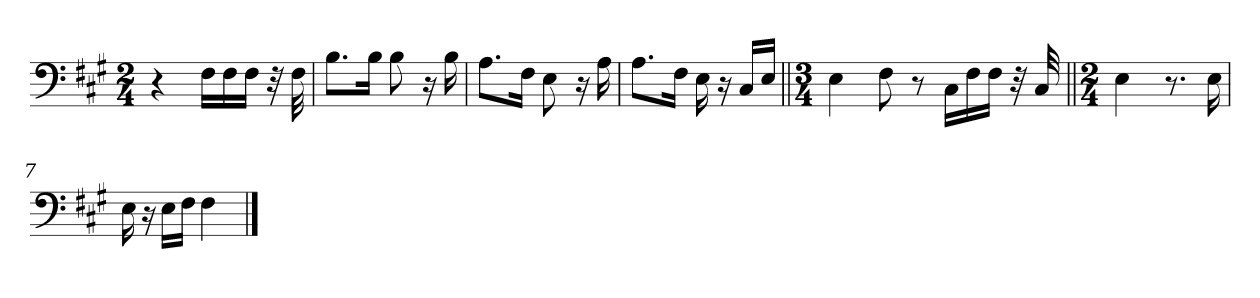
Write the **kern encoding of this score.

**kern
*part1
*staff1
*clefF4
*k[f#c#g#]
*M2/4
=1
4r
16F#\LL
16F#\
16F#\JJ
32r
32F#\
=2
8.B\L
16B\Jk
8B\
16r
16B\
=3
8.A\L
16F#\Jk
8E\
16r
16A\
=4
8.A\L
16F#\Jk
16E\
16r
16C#/LL
16E/JJ
=5||
*M3/4
4E\
8F#\
8r
16C#\LL
16F#\
16F#\JJ
32r
32C#/
=6||
*M2/4
4E\
8.r
16E\
=7
16E\
16r
16E\LL
16F#\JJ
4F#\
==
*-
